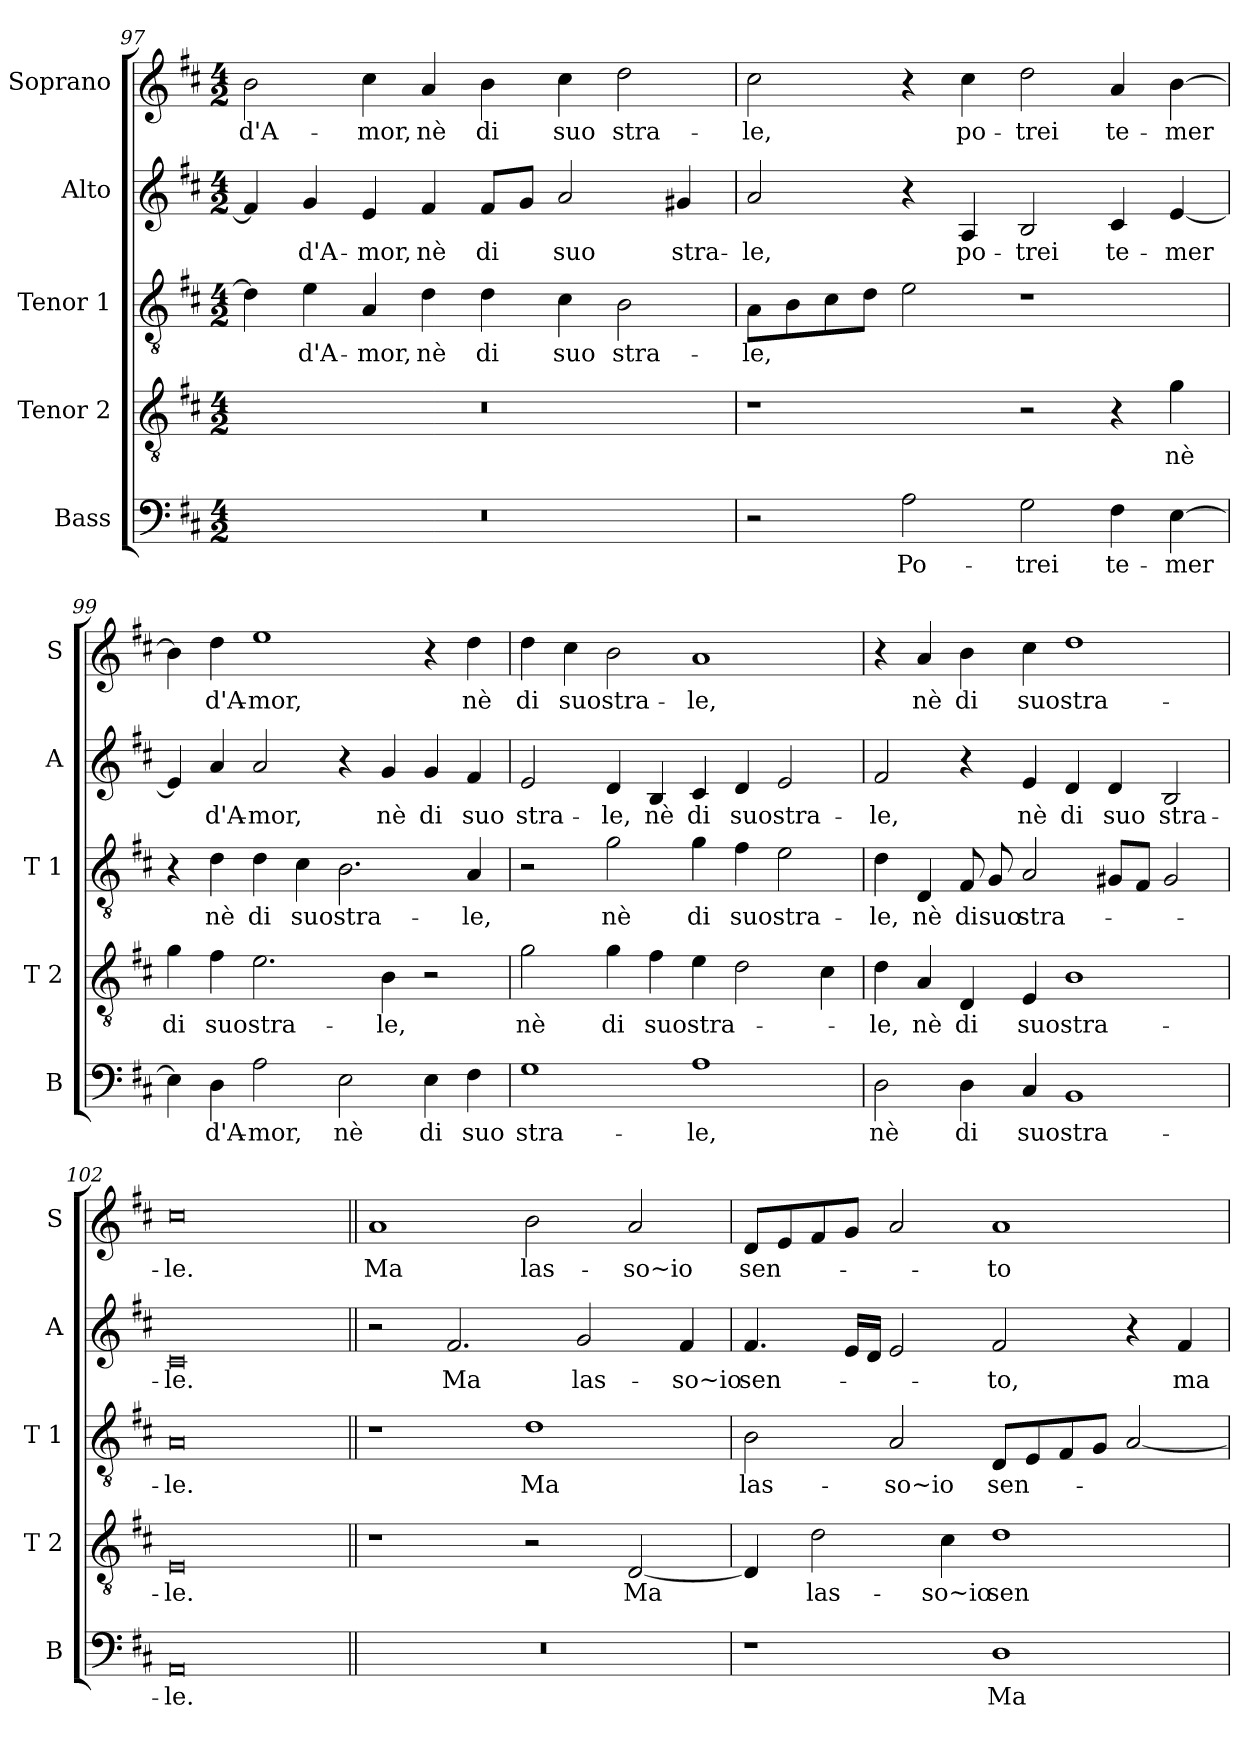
**kern	**text	**kern	**text	**kern	**text	**kern	**text	**kern	**text
*part5	*part5	*part4	*part4	*part3	*part3	*part2	*part2	*part1	*part1
*staff5	*staff5	*staff4	*staff4	*staff3	*staff3	*staff2	*staff2	*staff1	*staff1
*I"Bass	*	*I"Tenor 2	*	*I"Tenor 1	*	*I"Alto	*	*I"Soprano	*
*I'B	*	*I'T 2	*	*I'T 1	*	*I'A	*	*I'S	*
*clefF4	*	*clefGv2	*	*clefGv2	*	*clefG2	*	*clefG2	*
*k[f#c#]	*	*k[f#c#]	*	*k[f#c#]	*	*k[f#c#]	*	*k[f#c#]	*
*D:	*	*D:	*	*D:	*	*D:	*	*D:	*
*M4/2	*	*M4/2	*	*M4/2	*	*M4/2	*	*M4/2	*
=97	=97	=97	=97	=97	=97	=97	=97	=97	=97
!	!	!	!	!	!	!	!	!	!LO:LY:b
0r	.	0r	.	4d\]	.	4f#/]	.	2b\	d'A-
!	!	!	!	!	!LO:LY:b	!	!LO:LY:b	!	!
.	.	.	.	4e\	d'A-	4g/	d'A-	.	.
!	!	!	!	!	!LO:LY:b	!	!LO:LY:b	!	!LO:LY:b
.	.	.	.	4A/	-mor,	4e/	-mor,	4cc#\	-mor,
!	!	!	!	!	!LO:LY:b	!	!LO:LY:b	!	!LO:LY:b
.	.	.	.	4d\	nè	4f#/	nè	4a/	nè
!	!	!	!	!	!LO:LY:b	!	!LO:LY:b	!	!LO:LY:b
.	.	.	.	4d\	di	8f#/L	di	4b\	di
.	.	.	.	.	.	8g/J	.	.	.
!	!	!	!	!	!LO:LY:b	!	!LO:LY:b	!	!LO:LY:b
.	.	.	.	4c#\	suo	2a/	suo	4cc#\	suo
!	!	!	!	!	!LO:LY:b	!	!	!	!LO:LY:b
.	.	.	.	2B\	stra-	.	.	2dd\	stra-
!	!	!	!	!	!	!	!LO:LY:b	!	!
.	.	.	.	.	.	4g#X/	stra-	.	.
!!LO:LB:g=z
=98	=98	=98	=98	=98	=98	=98	=98	=98	=98
!	!	!	!	!	!LO:LY:b	!	!LO:LY:b	!	!LO:LY:b
2r	.	1r	.	8A\L	-le,	2a/	-le,	2cc#\	-le,
.	.	.	.	8B\	.	.	.	.	.
.	.	.	.	8c#\	.	.	.	.	.
.	.	.	.	8d\J	.	.	.	.	.
!	!LO:LY:b	!	!	!	!	!	!	!	!
2A\	Po-	.	.	2e\	.	4r	.	4r	.
!	!	!	!	!	!	!	!LO:LY:b	!	!LO:LY:b
.	.	.	.	.	.	4A/	po-	4cc#\	po-
!	!LO:LY:b	!	!	!	!	!	!LO:LY:b	!	!LO:LY:b
2G\	-trei	2r	.	1r	.	2B/	-trei	2dd\	-trei
!	!LO:LY:b	!	!	!	!	!	!LO:LY:b	!	!LO:LY:b
4F#\	te-	4r	.	.	.	4c#/	te-	4a/	te-
!	!LO:LY:b	!	!LO:LY:b	!	!	!	!LO:LY:b	!	!LO:LY:b
[4E\	-mer	4g\	nè	.	.	[4e/	-mer	[4b\	-mer
=99	=99	=99	=99	=99	=99	=99	=99	=99	=99
!	!	!	!LO:LY:b	!	!	!	!	!	!
4E\]	.	4g\	di	4r	.	4e/]	.	4b\]	.
!	!LO:LY:b	!	!LO:LY:b	!	!LO:LY:b	!	!LO:LY:b	!	!LO:LY:b
4D\	d'A-	4f#\	suo	4d\	nè	4a/	d'A-	4dd\	d'A-
!	!LO:LY:b	!	!LO:LY:b	!	!LO:LY:b	!	!LO:LY:b	!	!LO:LY:b
2A\	-mor,	2.e\	stra-	4d\	di	2a/	-mor,	1ee	-mor,
!	!	!	!	!	!LO:LY:b	!	!	!	!
.	.	.	.	4c#\	suo	.	.	.	.
!	!LO:LY:b	!	!	!	!LO:LY:b	!	!	!	!
2E\	nè	.	.	2.B\	stra-	4r	.	.	.
!	!	!	!LO:LY:b	!	!	!	!LO:LY:b	!	!
.	.	4B\	-le,	.	.	4g/	nè	.	.
!	!LO:LY:b	!	!	!	!	!	!LO:LY:b	!	!
4E\	di	2r	.	.	.	4g/	di	4r	.
!	!LO:LY:b	!	!	!	!LO:LY:b	!	!LO:LY:b	!	!LO:LY:b
4F#\	suo	.	.	4A/	-le,	4f#/	suo	4dd\	nè
=100	=100	=100	=100	=100	=100	=100	=100	=100	=100
!	!LO:LY:b	!	!LO:LY:b	!	!	!	!LO:LY:b	!	!LO:LY:b
1G	stra-	2g\	nè	2r	.	2e/	stra-	4dd\	di
!	!	!	!	!	!	!	!	!	!LO:LY:b
.	.	.	.	.	.	.	.	4cc#\	suo
!	!	!	!LO:LY:b	!	!LO:LY:b	!	!LO:LY:b	!	!LO:LY:b
.	.	4g\	di	2g\	nè	4d/	-le,	2b\	stra-
!	!	!	!LO:LY:b	!	!	!	!LO:LY:b	!	!
.	.	4f#\	suo	.	.	4B/	nè	.	.
!	!LO:LY:b	!	!LO:LY:b	!	!LO:LY:b	!	!LO:LY:b	!	!LO:LY:b
1A	-le,	4e\	stra-	4g\	di	4c#/	di	1a	-le,
!	!	!	!	!	!LO:LY:b	!	!LO:LY:b	!	!
.	.	2d\	.	4f#\	suo	4d/	suo	.	.
!	!	!	!	!	!LO:LY:b	!	!LO:LY:b	!	!
.	.	.	.	2e\	stra-	2e/	stra-	.	.
.	.	4c#\	.	.	.	.	.	.	.
!!LO:PB:g=z
=101	=101	=101	=101	=101	=101	=101	=101	=101	=101
!	!LO:LY:b	!	!LO:LY:b	!	!LO:LY:b	!	!LO:LY:b	!	!
2D\	nè	4d\	-le,	4d\	-le,	2f#/	-le,	4r	.
!	!	!	!LO:LY:b	!	!LO:LY:b	!	!	!	!LO:LY:b
.	.	4A/	nè	4D/	nè	.	.	4a/	nè
!	!LO:LY:b	!	!LO:LY:b	!	!LO:LY:b	!	!	!	!LO:LY:b
4D\	di	4D/	di	8F#/	di	4r	.	4b\	di
!	!	!	!	!	!LO:LY:b	!	!	!	!
.	.	.	.	8G/	suo	.	.	.	.
!	!LO:LY:b	!	!LO:LY:b	!	!LO:LY:b	!	!LO:LY:b	!	!LO:LY:b
4C#/	suo	4E/	suo	2A/	stra-	4e/	nè	4cc#\	suo
!	!LO:LY:b	!	!LO:LY:b	!	!	!	!LO:LY:b	!	!LO:LY:b
1BB	stra-	1B	stra-	.	.	4d/	di	1dd	stra-
!	!	!	!	!	!	!	!LO:LY:b	!	!
.	.	.	.	8G#X/L	.	4d/	suo	.	.
.	.	.	.	8F#/J	.	.	.	.	.
!	!	!	!	!	!	!	!LO:LY:b	!	!
.	.	.	.	2G#/	.	2B/	stra-	.	.
=102	=102	=102	=102	=102	=102	=102	=102	=102	=102
!	!LO:LY:b	!	!LO:LY:b	!	!LO:LY:b	!	!LO:LY:b	!	!LO:LY:b
0AA	-le.	0E	-le.	0A	-le.	0c#	-le.	0cc#	-le.
=103||	=103||	=103||	=103||	=103||	=103||	=103||	=103||	=103||	=103||
!	!	!	!	!	!	!	!	!	!LO:LY:b
0r	.	1r	.	1r	.	2r	.	1a	Ma
!	!	!	!	!	!	!	!LO:LY:b	!	!
.	.	.	.	.	.	2.f#/	Ma	.	.
!	!	!	!	!	!LO:LY:b	!	!	!	!LO:LY:b
.	.	2r	.	1d	Ma	.	.	2b\	las-
!	!	!	!	!	!	!	!LO:LY:b	!	!
.	.	.	.	.	.	2g/	las-	.	.
!	!	!	!LO:LY:b	!	!	!	!	!	!LO:LY:b
.	.	[2D/	Ma	.	.	.	.	2a/	-so~io
!	!	!	!	!	!	!	!LO:LY:b	!	!
.	.	.	.	.	.	4f#/	-so~io	.	.
!!LO:LB:g=z
=104	=104	=104	=104	=104	=104	=104	=104	=104	=104
!	!	!	!	!	!LO:LY:b	!	!LO:LY:b	!	!LO:LY:b
1r	.	4D/]	.	2B\	las-	4.f#/	sen-	8d/L	sen-
.	.	.	.	.	.	.	.	8e/	.
!	!	!	!LO:LY:b	!	!	!	!	!	!
.	.	2d\	las-	.	.	.	.	8f#/	.
.	.	.	.	.	.	16e/LL	.	8g/J	.
.	.	.	.	.	.	16d/JJ	.	.	.
!	!	!	!	!	!LO:LY:b	!	!	!	!
.	.	.	.	2A/	-so~io	2e/	.	2a/	.
!	!	!	!LO:LY:b	!	!	!	!	!	!
.	.	4c#\	-so~io	.	.	.	.	.	.
!	!LO:LY:b	!	!LO:LY:b	!	!LO:LY:b	!	!LO:LY:b	!	!LO:LY:b
1D	Ma	1d	sen-	8D/L	sen-	2f#/	-to,	1a	-to
.	.	.	.	8E/	.	.	.	.	.
.	.	.	.	8F#/	.	.	.	.	.
.	.	.	.	8G/J	.	.	.	.	.
.	.	.	.	[2A/	.	4r	.	.	.
!	!	!	!	!	!	!	!LO:LY:b	!	!
.	.	.	.	.	.	4f#/	ma-	.	.
=	=	=	=	=	=	=	=	=	=
*-	*-	*-	*-	*-	*-	*-	*-	*-	*-
